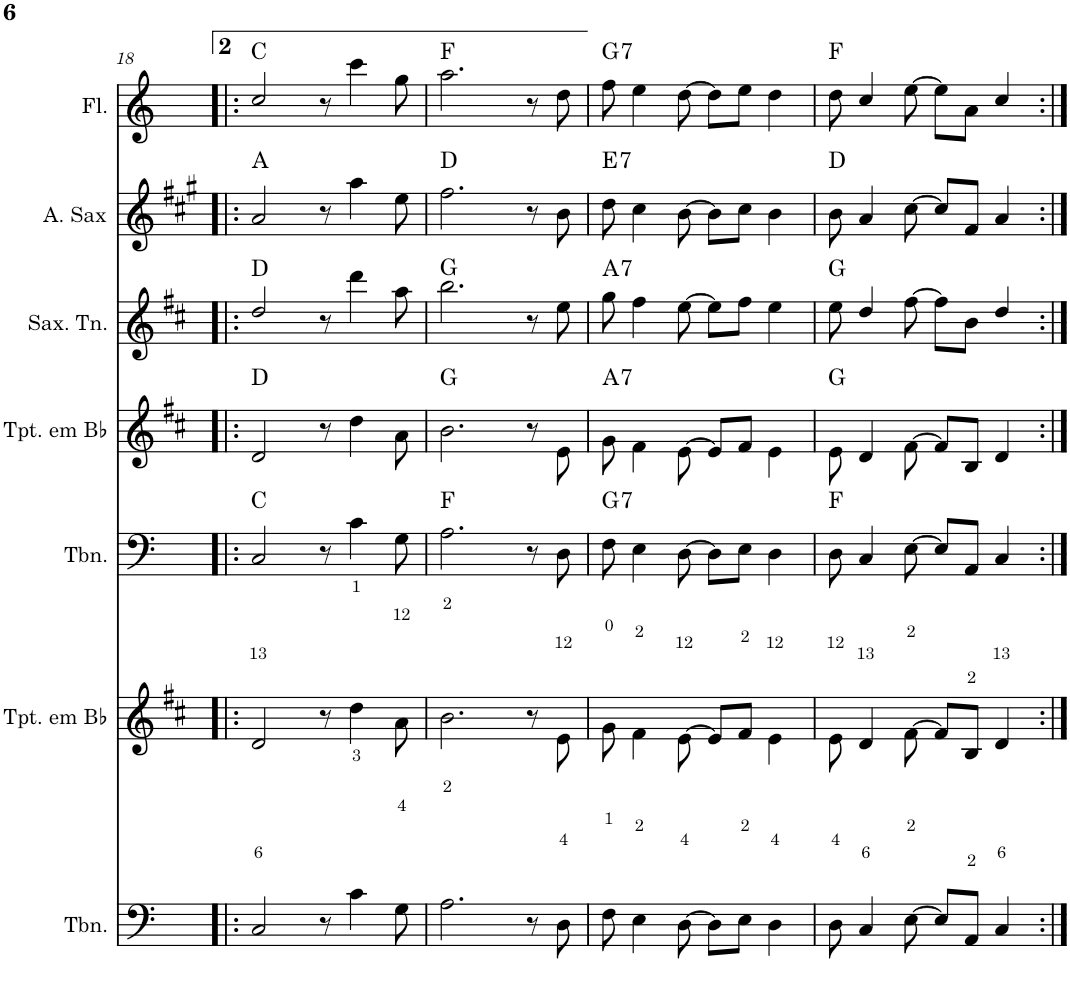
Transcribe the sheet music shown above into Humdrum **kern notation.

**kern	**kern	**kern	**harte	**kern	**harte	**kern	**harte	**kern	**harte	**kern	**harte
*part7	*part6	*part5	*part5	*part4	*part4	*part3	*part3	*part2	*part2	*part1	*part1
*staff7	*staff6	*staff5	*	*staff4	*	*staff3	*	*staff2	*	*staff1	*
*I"Trombone	*I"Trompete em Bb	*I"Trombone	*	*I"Trompete em Bb	*	*I"Saxofone Tenor	*	*I"Saxofone Alto	*	*I"Flauta Transversal	*
*I'Tbn.	*I'Tpt. em Bb	*I'Tbn.	*	*I'Tpt. em Bb	*	*I'Sax. Tn.	*	*	*	*I'Fl.	*
!!LO:PB:g=z
*clefF4	*clefG2	*clefF4	*	*clefG2	*	*clefG2	*	*clefG2	*	*clefG2	*
*	*Trd1c2	*	*	*Trd1c2	*	*Trd8c14	*	*Trd5c9	*	*	*
*k[]	*k[f#c#]	*k[]	*	*k[f#c#]	*	*k[f#c#]	*	*k[f#c#g#]	*	*k[]	*
*M4/4	*M4/4	*M4/4	*	*M4/4	*	*M4/4	*	*M4/4	*	*M4/4	*
=18!|:	=18!|:	=18!|:	=18!|:	=18!|:	=18!|:	=18!|:	=18!|:	=18!|:	=18!|:	=18!|:	=18!|:
2C/	2d/	2C/	C:maj	2d/	D:maj	2dd/	D:maj	2a/	A:maj	2cc/	C:maj
8r	8r	8r	.	8r	.	8r	.	8r	.	8r	.
4c\	4dd\	4c\	.	4dd\	.	4ddd\	.	4aa\	.	4ccc\	.
8G\	8a\	8G\	.	8a\	.	8aa\	.	8ee\	.	8gg\	.
=19	=19	=19	=19	=19	=19	=19	=19	=19	=19	=19	=19
2.A\	2.b\	2.A\	F:maj	2.b\	G:maj	2.bb\	G:maj	2.ff#\	D:maj	2.aa\	F:maj
8r	8r	8r	.	8r	.	8r	.	8r	.	8r	.
8D\	8e\	8D\	.	8e\	.	8ee\	.	8b\	.	8dd\	.
=20	=20	=20	=20	=20	=20	=20	=20	=20	=20	=20	=20
!	!	!	!LO:H:kt=7	!	!LO:H:kt=7	!	!LO:H:kt=7	!	!LO:H:kt=7	!	!LO:H:kt=7
8F\	8g\	8F\	G:7	8g\	A:7	8gg\	A:7	8dd\	E:7	8ff\	G:7
4E\	4f#\	4E\	.	4f#\	.	4ff#\	.	4cc#\	.	4ee\	.
[8D\	[8e\	[8D\	.	[8e\	.	[8ee\	.	[8b\	.	[8dd\	.
8D\L]	8e/L]	8D\L]	.	8e/L]	.	8ee\L]	.	8b\L]	.	8dd\L]	.
8E\J	8f#/J	8E\J	.	8f#/J	.	8ff#\J	.	8cc#\J	.	8ee\J	.
4D\	4e\	4D\	.	4e\	.	4ee\	.	4b\	.	4dd\	.
=21	=21	=21	=21	=21	=21	=21	=21	=21	=21	=21	=21
8D\	8e\	8D\	F:maj	8e\	G:maj	8ee\	G:maj	8b\	D:maj	8dd\	F:maj
4C/	4d/	4C/	.	4d/	.	4dd/	.	4a/	.	4cc/	.
[8E\	[8f#\	[8E\	.	[8f#\	.	[8ff#\	.	[8cc#\	.	[8ee\	.
8E/L]	8f#/L]	8E/L]	.	8f#/L]	.	8ff#\L]	.	8cc#/L]	.	8ee\L]	.
8AA/J	8B/J	8AA/J	.	8B/J	.	8b\J	.	8f#/J	.	8a\J	.
4C/	4d/	4C/	.	4d/	.	4dd/	.	4a/	.	4cc/	.
=:|!	=:|!	=:|!	=:|!	=:|!	=:|!	=:|!	=:|!	=:|!	=:|!	=:|!	=:|!
*-	*-	*-	*-	*-	*-	*-	*-	*-	*-	*-	*-
